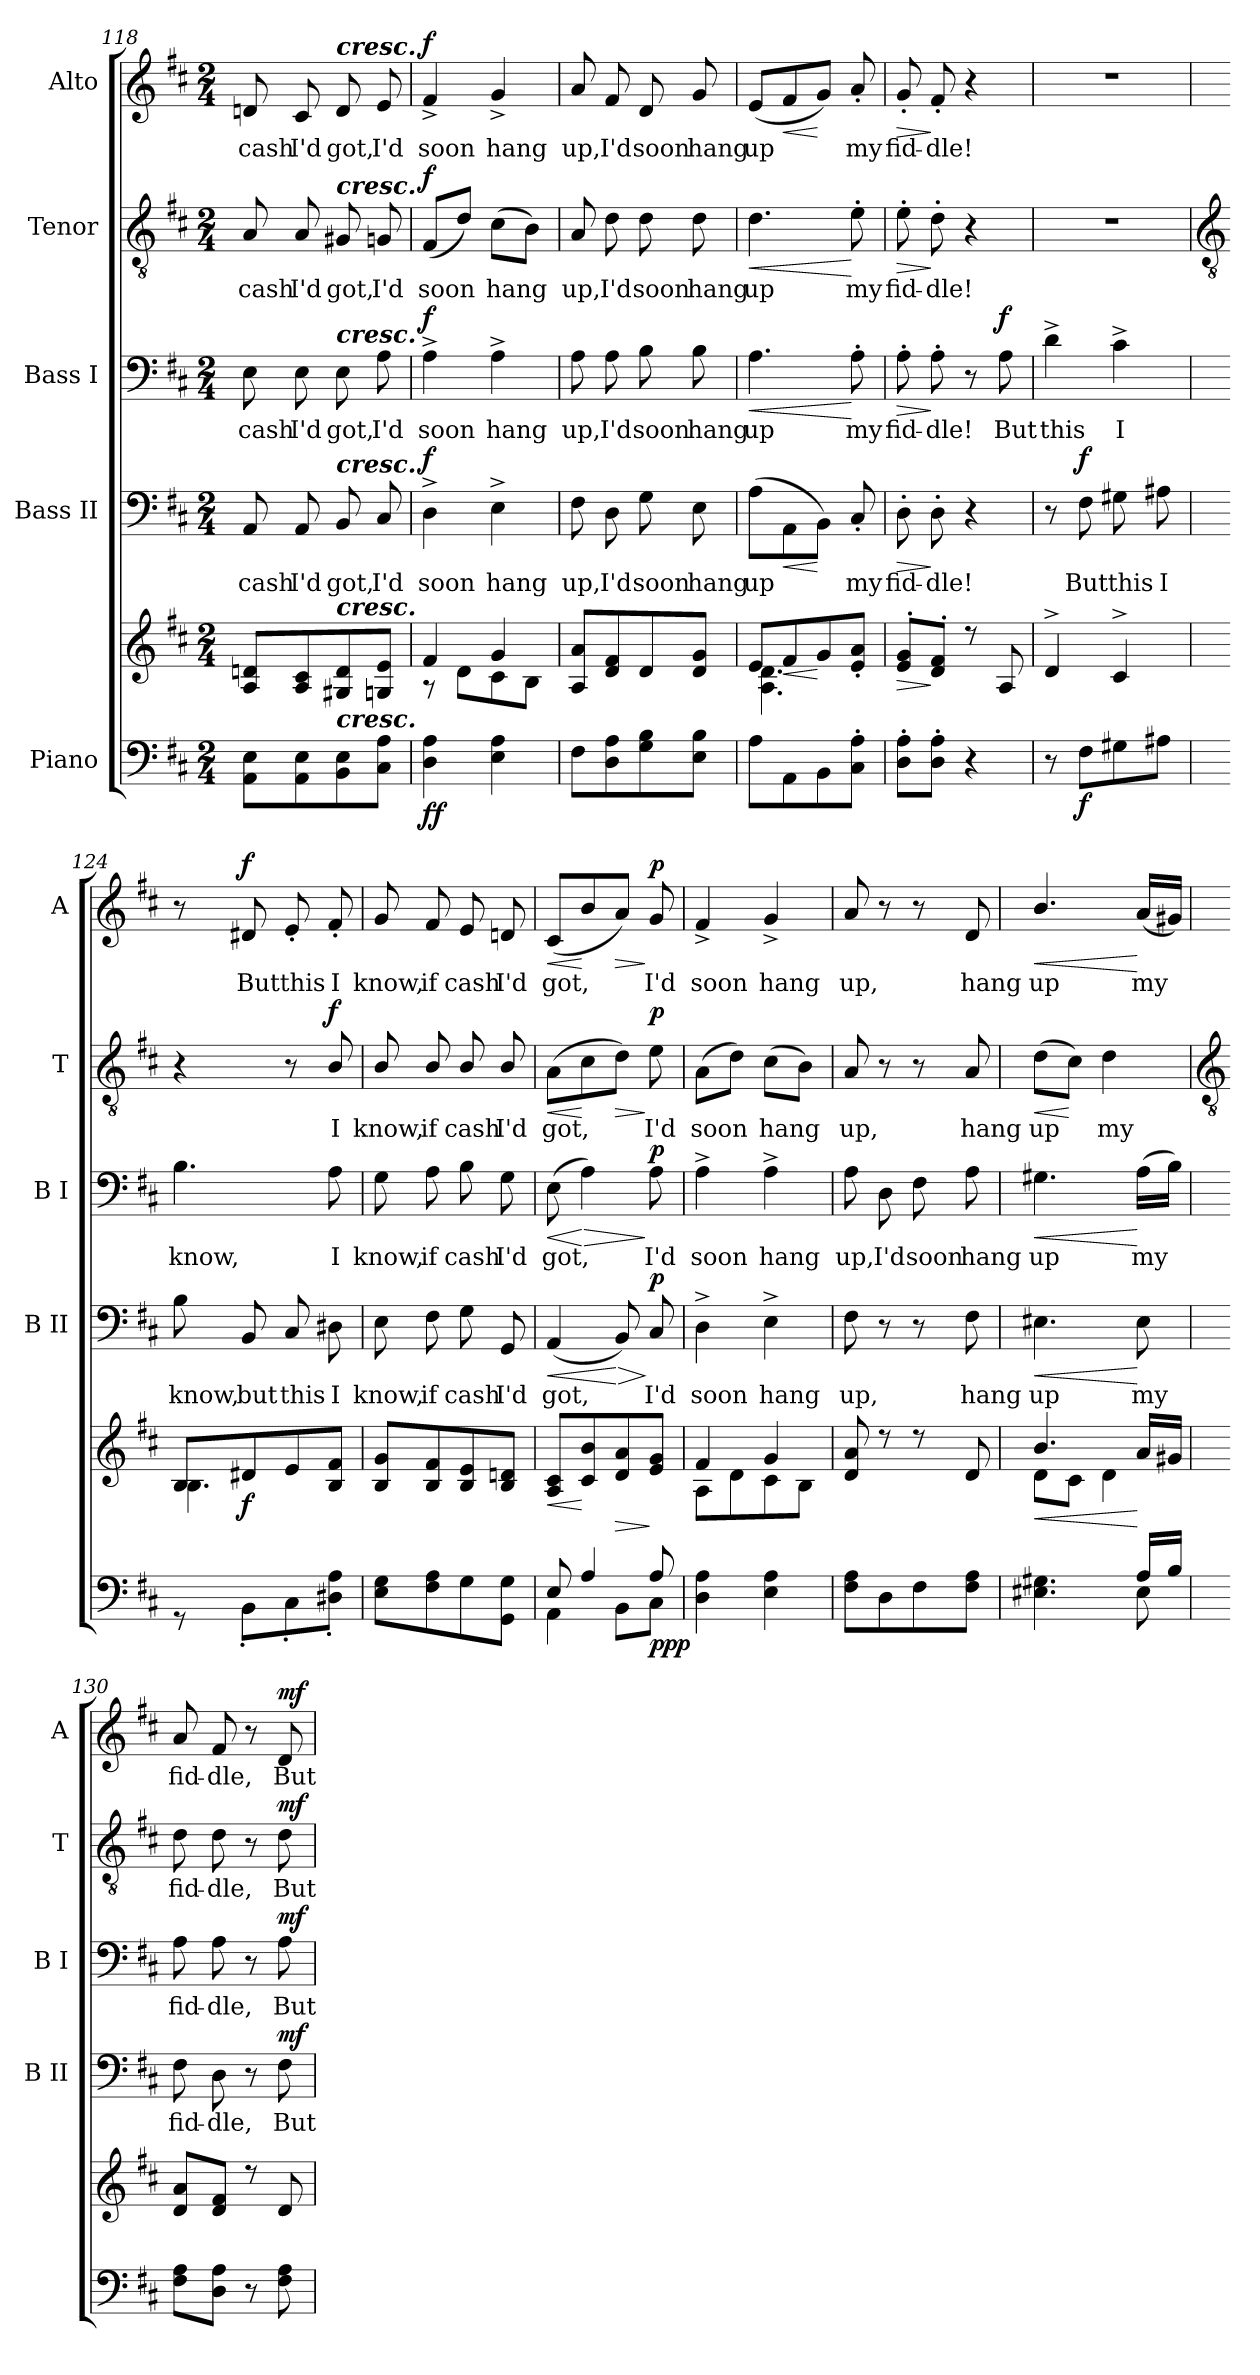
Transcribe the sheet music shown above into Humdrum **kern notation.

**kern	**kern	**dynam	**kern	**text	**dynam	**kern	**text	**dynam	**kern	**text	**dynam	**kern	**text	**dynam
*part5	*part5	*part5	*part4	*part4	*part4	*part3	*part3	*part3	*part2	*part2	*part2	*part1	*part1	*part1
*staff6	*staff5	*staff5/6	*staff4	*staff4	*staff4	*staff3	*staff3	*staff3	*staff2	*staff2	*staff2	*staff1	*staff1	*staff1
*I"Piano	*	*	*I"Bass II	*	*	*I"Bass I	*	*	*I"Tenor	*	*	*I"Alto	*	*
*	*	*	*I'B II	*	*	*I'B I	*	*	*I'T	*	*	*I'A	*	*
!!LO:LB:g=z
*clefF4	*clefG2	*	*clefF4	*	*	*clefF4	*	*	*clefGv2	*	*	*clefG2	*	*
*k[f#c#]	*k[f#c#]	*	*k[f#c#]	*	*	*k[f#c#]	*	*	*k[f#c#]	*	*	*k[f#c#]	*	*
*D:	*D:	*	*D:	*	*	*D:	*	*	*D:	*	*	*D:	*	*
*M2/4	*M2/4	*	*M2/4	*	*	*M2/4	*	*	*M2/4	*	*	*M2/4	*	*
=118	=118	=118	=118	=118	=118	=118	=118	=118	=118	=118	=118	=118	=118	=118
*	*^	*	*	*	*	*	*	*	*	*	*	*	*	*
!	!	!	!	!	!LO:LY:b	!	!	!LO:LY:b	!	!	!LO:LY:b	!	!	!LO:LY:b	!
8AA 8EL	8A 8dnL	2ryy	.	8AA	cash	.	8E	cash	.	8A	cash	.	8dn	cash	.
!	!	!	!	!	!LO:LY:b	!	!	!LO:LY:b	!	!	!LO:LY:b	!	!	!LO:LY:b	!
8AA 8E	8A 8c#	.	.	8AA	I'd	.	8E	I'd	.	8A	I'd	.	8c#	I'd	.
!	!	!	!	!	!	!	!	!	!	!	!	!	!LO:TX:a:Bi:t=cresc.	!	!
!	!	!	!	!	!	!	!	!	!	!LO:TX:a:Bi:t=cresc.	!	!	!	!	!
!	!	!	!	!	!	!	!LO:TX:a:Bi:t=cresc.	!	!	!	!	!	!	!	!
!	!	!	!	!LO:TX:a:Bi:t=cresc.	!	!	!	!	!	!	!	!	!	!	!
!	!LO:TX:a:Bi:t=cresc.	!	!	!	!	!	!	!	!	!	!	!	!	!	!
!LO:TX:a:Bi:t=cresc.	!	!	!	!	!	!	!	!	!	!	!	!	!	!	!
!	!	!	!	!	!LO:LY:b	!	!	!LO:LY:b	!	!	!LO:LY:b	!	!	!LO:LY:b	!
8BB 8E	8G#X 8d	.	.	8BB	got,	.	8E	got,	.	8G#X	got,	.	8d	got,	.
!	!	!	!	!	!LO:LY:b	!	!	!LO:LY:b	!	!	!LO:LY:b	!	!	!LO:LY:b	!
8C# 8AJ	8Gn 8eJ	.	.	8C#	I'd	.	8A	I'd	.	8Gn	I'd	.	8e	I'd	.
=119	=119	=119	=119	=119	=119	=119	=119	=119	=119	=119	=119	=119	=119	=119	=119
!	!	!	!LO:DY:b=2	!	!LO:LY:b	!	!	!LO:LY:b	!	!	!LO:LY:b	!	!	!LO:LY:b	!
!	!	!	!LO:DY:n=1:b	!	!	!LO:DY:b	!	!	!LO:DY:b	!	!	!LO:DY:b	!	!	!LO:DY:b
4D\ 4A\	4f#	8r	f f	4D^	soon	f	4A^	soon	f	(8F#L	soon	f	4f#^	soon	f
.	.	8d\L	.	.	.	.	.	.	.	8dJ)	.	.	.	.	.
!	!	!	!	!	!LO:LY:b	!	!	!LO:LY:b	!	!	!LO:LY:b	!	!	!LO:LY:b	!
4E 4A	4g	8c#\	.	4E^	hang	.	4A^	hang	.	(>8c#L	hang	.	4g^	hang	.
.	.	8B\J	.	.	.	.	.	.	.	8BJ)	.	.	.	.	.
=120	=120	=120	=120	=120	=120	=120	=120	=120	=120	=120	=120	=120	=120	=120	=120
!	!	!	!	!	!LO:LY:b	!	!	!LO:LY:b	!	!	!LO:LY:b	!	!	!LO:LY:b	!
8F#L	8A 8aL	2ryy	.	8F#	up,	.	8A	up,	.	8A	up,	.	8a	up,	.
!	!	!	!	!	!LO:LY:b	!	!	!LO:LY:b	!	!	!LO:LY:b	!	!	!LO:LY:b	!
8D 8A	8d 8f#	.	.	8D	I'd	.	8A	I'd	.	8d	I'd	.	8f#	I'd	.
!	!	!	!	!	!LO:LY:b	!	!	!LO:LY:b	!	!	!LO:LY:b	!	!	!LO:LY:b	!
8G 8B	8d	.	.	8G	soon	.	8B	soon	.	8d	soon	.	8d	soon	.
!	!	!	!	!	!LO:LY:b	!	!	!LO:LY:b	!	!	!LO:LY:b	!	!	!LO:LY:b	!
8E 8BJ	8d 8gJ	.	.	8E	hang	.	8B	hang	.	8d	hang	.	8g	hang	.
=121	=121	=121	=121	=121	=121	=121	=121	=121	=121	=121	=121	=121	=121	=121	=121
!	!	!	!	!	!LO:LY:b	!	!	!LO:LY:b	!LO:HP:b	!	!LO:LY:b	!LO:HP:b	!	!LO:LY:b	!
8AL	8eL	4.A\ 4.d\	.	(>8AL	up	.	4.A	up	<	4.d	up	<	(<8eL	up	.
!	!	!	!LO:HP:b	!	!	!LO:HP:b	!	!	!	!	!	!	!	!	!LO:HP:b
8AA	8f#	.	<	8AA	.	<	.	.	.	.	.	.	8f#	.	<
8BB	8g	.	[	8BBJ)	.	[	.	.	.	.	.	.	8gJ)	.	[
!	!	!	!	!	!LO:LY:b	!	!	!LO:LY:b	!	!	!LO:LY:b	!	!	!LO:LY:b	!
8C#' 8A'J	8e' 8a'J	8ryy	.	8C#'	my	.	8A'	my	[	8e'	my	[	8a'	my	.
=122	=122	=122	=122	=122	=122	=122	=122	=122	=122	=122	=122	=122	=122	=122	=122
!	!	!	!LO:HP:b	!	!LO:LY:b	!LO:HP:b	!	!LO:LY:b	!LO:HP:b	!	!LO:LY:b	!LO:HP:b	!	!LO:LY:b	!LO:HP:b
8D' 8A'L	8e' 8g'L	2ryy	>	8D'	fid-	>	8A'	fid-	>	8e'	fid-	>	8g'	fid-	>
!	!	!	!	!	!LO:LY:b	!	!	!LO:LY:b	!	!	!LO:LY:b	!	!	!LO:LY:b	!
8D' 8A'J	8d' 8f#'J	.	]	8D'	-dle!	]	8A'	-dle!	]	8d'	-dle!	]	8f#'	-dle!	]
4r	8r	.	.	4r	.	.	8r	.	.	4r	.	.	4r	.	.
!	!	!	!	!	!	!	!	!LO:LY:b	!LO:DY:b	!	!	!	!	!	!
.	8A	.	.	.	.	.	8A	But	f	.	.	.	.	.	.
=123	=123	=123	=123	=123	=123	=123	=123	=123	=123	=123	=123	=123	=123	=123	=123
!	!	!	!	!	!	!	!	!LO:LY:b	!	!LO:N:vis=1	!	!	!	!	!
8r	4d^	2ryy	.	8r	.	.	4d^	this	.	2r	.	.	2r	.	.
!	!	!	!LO:DY:b=2	!	!LO:LY:b	!LO:DY:b	!	!	!	!	!	!	!	!	!
8F#L	.	.	f	8F#	But	f	.	.	.	.	.	.	.	.	.
!	!	!	!	!	!LO:LY:b	!	!	!LO:LY:b	!	!	!	!	!	!	!
8G#X	4c#^	.	.	8G#X	this	.	4c#^	I	.	.	.	.	.	.	.
!	!	!	!	!	!LO:LY:b	!	!	!	!	!	!	!	!	!	!
8A#XJ	.	.	.	8A#X	I	.	.	.	.	.	.	.	.	.	.
!!LO:LB:g=z
=124	=124	=124	=124	=124	=124	=124	=124	=124	=124	=124	=124	=124	=124	=124	=124
*	*	*	*	*	*	*	*	*	*	*clefGv2	*	*	*	*	*
*^	*	*	*	*	*	*	*	*	*	*	*	*	*	*	*
!	!	!	!	!	!	!LO:LY:b	!	!	!LO:LY:b	!	!	!	!	!	!	!
2ryy	8r	8BL	4.B\	.	8B	know,	.	4.B	know,	.	4r	.	.	8r	.	.
!	!	!	!	!LO:DY:b	!	!LO:LY:b	!	!	!	!	!	!	!	!	!LO:LY:b	!LO:DY:b
.	8BB'\L	8d#X	.	f	8BB	but	.	.	.	.	.	.	.	8d#X	But	f
!	!	!	!	!	!	!LO:LY:b	!	!	!	!	!	!	!	!	!LO:LY:b	!
.	8C#'\	8e	.	.	8C#	this	.	.	.	.	8r	.	.	8e'	this	.
!	!	!	!	!	!	!LO:LY:b	!	!	!LO:LY:b	!	!	!LO:LY:b	!LO:DY:b	!	!LO:LY:b	!
.	8D#X\' 8A\'J	8B 8f#J	8ryy	.	8D#X	I	.	8A	I	.	8B/	I	f	8f#'	I	.
=125	=125	=125	=125	=125	=125	=125	=125	=125	=125	=125	=125	=125	=125	=125	=125	=125
!	!	!	!	!	!	!LO:LY:b	!	!	!LO:LY:b	!	!	!LO:LY:b	!	!	!LO:LY:b	!
2ryy	8E\ 8G\L	8B 8gL	2ryy	.	8E	know,	.	8G	know,	.	8B/	know,	.	8g	know,	.
!	!	!	!	!	!	!LO:LY:b	!	!	!LO:LY:b	!	!	!LO:LY:b	!	!	!LO:LY:b	!
.	8F#\ 8A\	8B 8f#	.	.	8F#	if	.	8A	if	.	8B/	if	.	8f#	if	.
!	!	!	!	!	!	!LO:LY:b	!	!	!LO:LY:b	!	!	!LO:LY:b	!	!	!LO:LY:b	!
.	8G\	8B 8e	.	.	8G	cash	.	8B	cash	.	8B/	cash	.	8e	cash	.
!	!	!	!	!	!	!LO:LY:b	!	!	!LO:LY:b	!	!	!LO:LY:b	!	!	!LO:LY:b	!
.	8GG\ 8G\J	8B 8dnJ	.	.	8GG	I'd	.	8G	I'd	.	8B/	I'd	.	8dn	I'd	.
=126	=126	=126	=126	=126	=126	=126	=126	=126	=126	=126	=126	=126	=126	=126	=126	=126
!	!	!	!	!LO:HP:b	!	!LO:LY:b	!LO:HP:b	!	!LO:LY:b	!LO:HP:b	!	!LO:LY:b	!LO:HP:b	!	!LO:LY:b	!LO:HP:b
8E/	4AA\	8A 8c#L	2ryy	<	(<4AA	got,	<	(>8E	got,	<	(>8AL	got,	<	(<8c#L	got,	<
!	!	!	!	!	!	!	!	!	!	!LO:HP:n=1:b	!	!	!	!	!	!
4A/	.	8c# 8b	.	[	.	.	.	4A)	.	[ >	8c#	.	[	8b	.	[
!	!	!	!	!LO:HP:b	!	!	!LO:HP:n=1:b	!	!	!	!	!	!LO:HP:b	!	!	!LO:HP:b
.	8BB\L	8d 8a	.	>	8BB)	.	[ >	.	.	.	8dJ)	.	>	8aJ)	.	>
!	!	!	!	!LO:DY:n=1:b=2	!	!LO:LY:b	!	!	!LO:LY:b	!	!	!LO:LY:b	!	!	!LO:LY:b	!
!	!	!	!	!LO:DY:n=2:b=2	!	!	!	!	!	!	!	!	!	!	!	!
!	!	!	!	!LO:DY:n=3:b	!	!	!LO:DY:n=1:b	!	!	!LO:DY:n=1:b	!	!	!LO:DY:n=1:b	!	!	!LO:DY:n=1:b
8A/	8C#\J	8e 8gJ	.	] p p p	8C#	I'd	] p	8A	I'd	] p	8e	I'd	] p	8g	I'd	] p
=127	=127	=127	=127	=127	=127	=127	=127	=127	=127	=127	=127	=127	=127	=127	=127	=127
!	!	!	!	!	!	!LO:LY:b	!	!	!LO:LY:b	!	!	!LO:LY:b	!	!	!LO:LY:b	!
2ryy	4D\ 4A\	4f#	8A\L	.	4D^	soon	.	4A^	soon	.	(>8AL	soon	.	4f#^	soon	.
.	.	.	8d\	.	.	.	.	.	.	.	8dJ)	.	.	.	.	.
!	!	!	!	!	!	!LO:LY:b	!	!	!LO:LY:b	!	!	!LO:LY:b	!	!	!LO:LY:b	!
.	4E\ 4A\	4g	8c#\	.	4E^	hang	.	4A^	hang	.	(>8c#L	hang	.	4g^	hang	.
.	.	.	8B\J	.	.	.	.	.	.	.	8BJ)	.	.	.	.	.
=128	=128	=128	=128	=128	=128	=128	=128	=128	=128	=128	=128	=128	=128	=128	=128	=128
!	!	!	!	!	!	!LO:LY:b	!	!	!LO:LY:b	!	!	!LO:LY:b	!	!	!LO:LY:b	!
2ryy	8F#\ 8A\L	8d 8a	2ryy	.	8F#	up,	.	8A	up,	.	8A	up,	.	8a	up,	.
!	!	!	!	!	!	!	!	!	!LO:LY:b	!	!	!	!	!	!	!
.	8D\	8r	.	.	8r	.	.	8D	I'd	.	8r	.	.	8r	.	.
!	!	!	!	!	!	!	!	!	!LO:LY:b	!	!	!	!	!	!	!
.	8F#\	8r	.	.	8r	.	.	8F#	soon	.	8r	.	.	8r	.	.
!	!	!	!	!	!	!LO:LY:b	!	!	!LO:LY:b	!	!	!LO:LY:b	!	!	!LO:LY:b	!
.	8F#\ 8A\J	8d	.	.	8F#	hang	.	8A	hang	.	8A	hang	.	8d	hang	.
=129	=129	=129	=129	=129	=129	=129	=129	=129	=129	=129	=129	=129	=129	=129	=129	=129
!	!	!	!	!LO:HP:b	!	!	!	!	!	!	!	!	!	!	!	!
!	!	!	!	!LO:HP:n=1:b	!	!LO:LY:b	!LO:HP:b	!	!	!	!	!	!	!	!	!
!	!	!	!	!	!	!	!LO:HP:n=1:b	!	!LO:LY:b	!LO:HP:b	!	!	!	!	!	!
!	!	!	!	!	!	!	!	!	!	!LO:HP:n=1:b	!	!LO:LY:b	!LO:HP:b	!	!	!
!	!	!	!	!	!	!	!	!	!	!	!	!	!LO:HP:n=1:b	!	!LO:LY:b	!LO:HP:b
!	!	!	!	!	!	!	!	!	!	!	!	!	!	!	!	!LO:HP:n=1:b
4.ryy	4.E#X\ 4.G#X\	4.b/	8d\L	< >	4.E#X	up	< >	4.G#X\	up	< >	(>8dL	up	< >	4.b/	up	< >
.	.	.	8c#\J	.	.	.	.	.	.	.	8c#J)	.	[	.	.	.
!	!	!	!	!	!	!	!	!	!	!	!	!LO:LY:b	!	!	!	!
.	.	.	4d\	.	.	.	.	.	.	.	4d	my	]	.	.	.
!	!	!	!	!	!	!LO:LY:b	!	!	!LO:LY:b	!	!	!	!	!	!LO:LY:b	!
16A/LL	8E#\	16aLL	.	[	8E#	my	[	(>16ALL	my	[	.	.	.	(<16aLL	my	[
16B/JJ	.	16g#XJJ	.	]	.	.	.	16BJJ)	.	]	.	.	.	16g#XJJ)	.	]
*v	*v	*	*	*	*	*	*	*	*	*	*	*	*	*	*	*
*	*v	*v	*	*	*	*	*	*	*	*	*	*	*	*	*
.	.	.	.	.	]	.	.	.	.	.	.	.	.	.
!!LO:LB:g=z
=130	=130	=130	=130	=130	=130	=130	=130	=130	=130	=130	=130	=130	=130	=130
*	*	*	*	*	*	*	*	*	*clefGv2	*	*	*	*	*
*	*^	*	*	*	*	*	*	*	*	*	*	*	*	*
!	!	!	!	!	!LO:LY:b	!	!	!LO:LY:b	!	!	!LO:LY:b	!	!	!LO:LY:b	!
8F# 8AL	8d 8aL	2ryy	.	8F#	fid-	.	8A	fid-	.	8d	fid-	.	8a	fid-	.
!	!	!	!	!	!LO:LY:b	!	!	!LO:LY:b	!	!	!LO:LY:b	!	!	!LO:LY:b	!
8D 8AJ	8d 8f#J	.	.	8D	-dle,	.	8A	-dle,	.	8d	-dle,	.	8f#	-dle,	.
8r	8r	.	.	8r	.	.	8r	.	.	8r	.	.	8r	.	.
!	!	!	!LO:DY:b=2	!	!LO:LY:b	!	!	!LO:LY:b	!	!	!LO:LY:b	!	!	!LO:LY:b	!
!	!	!	!LO:DY:n=1:b	!	!	!LO:DY:b	!	!	!LO:DY:b	!	!	!LO:DY:b	!	!	!LO:DY:b
8F# 8A	8d	.	mf mf	8F#	But	mf	8A	But	mf	8d	But	mf	8d	But	mf
*	*v	*v	*	*	*	*	*	*	*	*	*	*	*	*	*
=	=	=	=	=	=	=	=	=	=	=	=	=	=	=
*-	*-	*-	*-	*-	*-	*-	*-	*-	*-	*-	*-	*-	*-	*-
